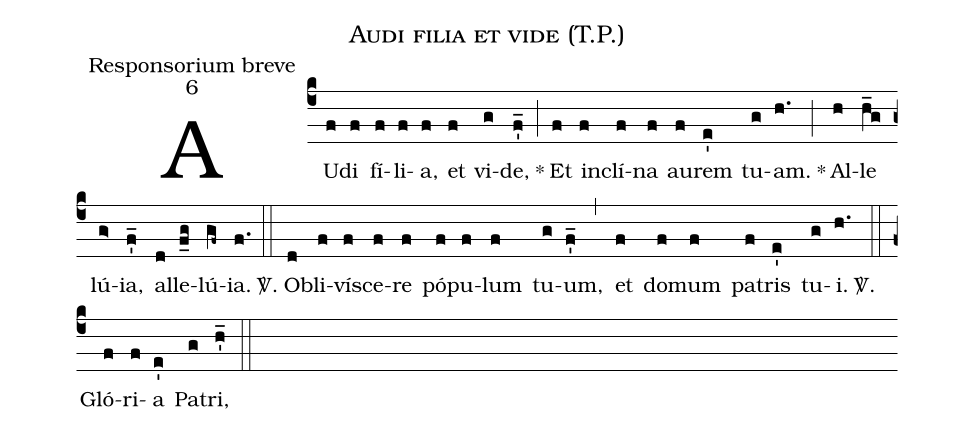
name:Audi filia et vide (T.P.);
office-part:Responsorium breve;
mode:6;
%%
(c4)AU(f)di(f) fí(f)li(f)a,(f) et(f) vi(g)de,(f'_) *(;)Et(f) in(f)clí(f)na(f) au(f)rem(e') tu(g)am.(h.) *(;)Al(h)le(h_g) lú(g>)ia,(f'_) al(d)le(f_g)lú(gf~)ia.(f.)  <sp>V/</sp>.(::)Ob(d)li(f)vís(f)ce(f)re(f)
pó(f)pu(f)lum(f) tu(g)um,(f'_) (,)et(f) do(f)mum(f) pa(f)tris(e') tu(g)i.(h.) <sp>V/</sp>.(::)Gló(f)ri(f)a(e') Pa(g)tri,(h'_) (::)
